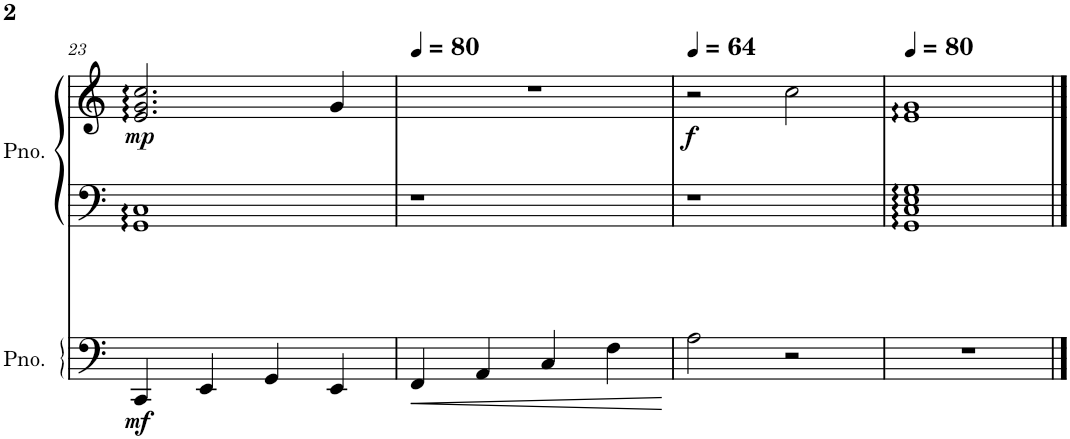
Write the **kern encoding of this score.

**kern	**dynam	**kern	**kern	**dynam
*part2	*part2	*part1	*part1	*part1
*staff3	*staff3	*staff2	*staff1	*staff1/2
*I"Piano	*	*I"Piano	*	*
*I'Pno.	*	*I'Pno.	*	*
!!LO:PB:g=z
*clefF4	*	*clefF4	*clefG2	*
*k[]	*	*k[]	*k[]	*
*M4/4	*	*M4/4	*M4/4	*
=23	=23	=23	=23	=23
!	!LO:DY:b	!	!	!LO:DY:b
4CC/	mf	1GG 1C	2.e/ 2.g/ 2.cc/	mp
4EE/	.	.	.	.
4GG/	.	.	.	.
4EE/	.	.	4g/	.
=24	=24	=24	=24	=24
*	*	*	*MM80	*
!	!LO:HP:b	!	!	!
4FF/	<	1r	1r	.
4AA/	.	.	.	.
4C/	.	.	.	.
4F\	.	.	.	.
.	[	.	.	.
=25	=25	=25	=25	=25
*	*	*	*MM64	*
!	!	!	!	!LO:DY:b
2A\	.	1r	2r	f
2r	.	.	2cc\	.
=26	=26	=26	=26	=26
*	*	*	*MM80	*
1r	.	1GG 1C 1E 1G	1e 1g	.
==	==	==	==	==
*-	*-	*-	*-	*-
